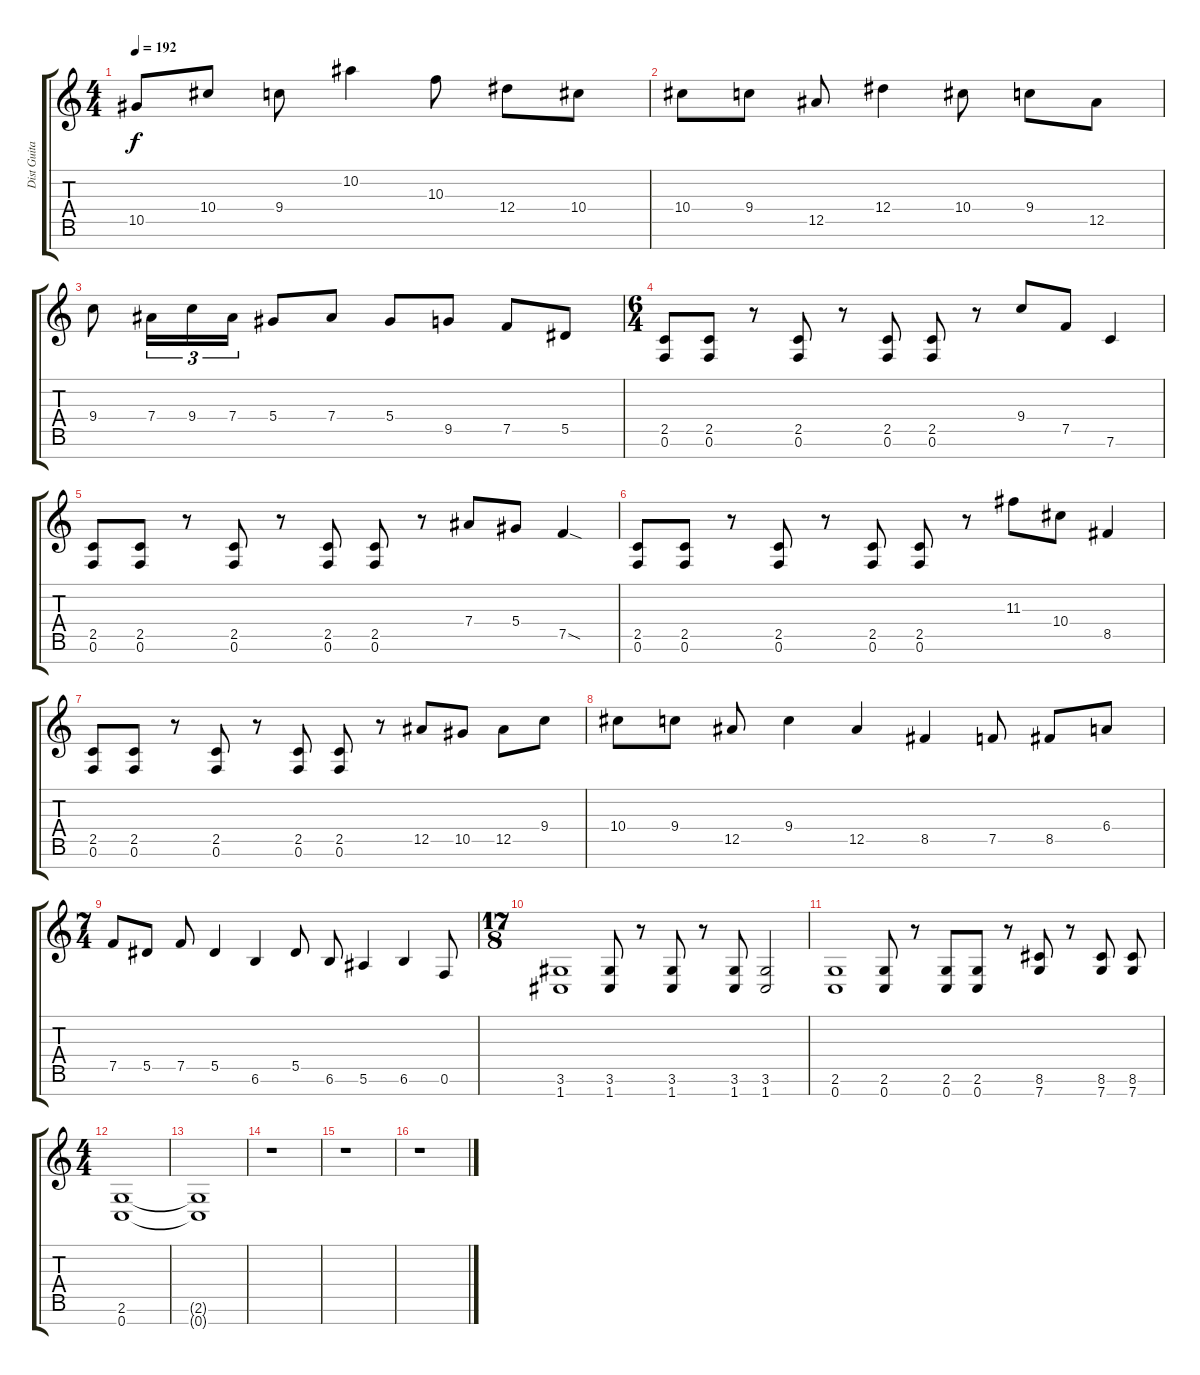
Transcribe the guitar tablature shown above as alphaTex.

\track ("Dist Guitar 1" "Dist Guita") {instrument distortionguitar}
\staff {score tabs}
\tuning (F4 C4 G3 Eb3 Bb2 F2 C2) {hide}
\ts (4 4)
\tempo 192
\clef g2
\ks c
10.5.8{dy f} 10.4.8 9.4.8 10.2.4 10.3.8 12.4.8 10.4.8 |
10.4.8 9.4.8 12.5.8 12.4.4 10.4.8 9.4.8 12.5.8 |
9.4.8 7.4.16{tu (3 2)} 9.4.16{tu (3 2)} 7.4.16{tu (3 2)} 5.4.8 7.4.8 5.4.8 9.5.8 7.5.8 5.5.8 |
\ts (6 4)
(2.5 0.6).8 (2.5 0.6).8 r.8 (2.5 0.6).8 r.8 (2.5 0.6).8 (2.5 0.6).8 r.8 9.4.8 7.5.8 7.6.4 |
(2.5 0.6).8 (2.5 0.6).8 r.8 (2.5 0.6).8 r.8 (2.5 0.6).8 (2.5 0.6).8 r.8 7.4.8 5.4.8 7.5{sod}.4 |
(2.5 0.6).8 (2.5 0.6).8 r.8 (2.5 0.6).8 r.8 (2.5 0.6).8 (2.5 0.6).8 r.8 11.3.8 10.4.8 8.5.4 |
(2.5 0.6).8 (2.5 0.6).8 r.8 (2.5 0.6).8 r.8 (2.5 0.6).8 (2.5 0.6).8 r.8 12.5.8 10.5.8 12.5.8 9.4.8 |
10.4.8 9.4.8 12.5.8 9.4.4 12.5.4 8.5.4 7.5.8 8.5.8 6.4.8 |
\ts (7 4)
7.5.8 5.5.8 7.5.8 5.5.4 6.6.4 5.5.8 6.6.8 5.6.4 6.6.4 0.6.8 |
\ts (17 8)
(3.6 1.7).1 (3.6 1.7).8 r.8 (3.6 1.7).8 r.8 (3.6 1.7).8 (3.6 1.7).2 |
(2.6 0.7).1 (2.6 0.7).8 r.8 (2.6 0.7).8 (2.6 0.7).8 r.8 (8.6 7.7).8 r.8 (8.6 7.7).8 (8.6 7.7).8 |
\ts (4 4)
(2.6 0.7).1 |
(2.6{t} 0.7{t}).1 |
r.1 |
r.1 |
r.1
